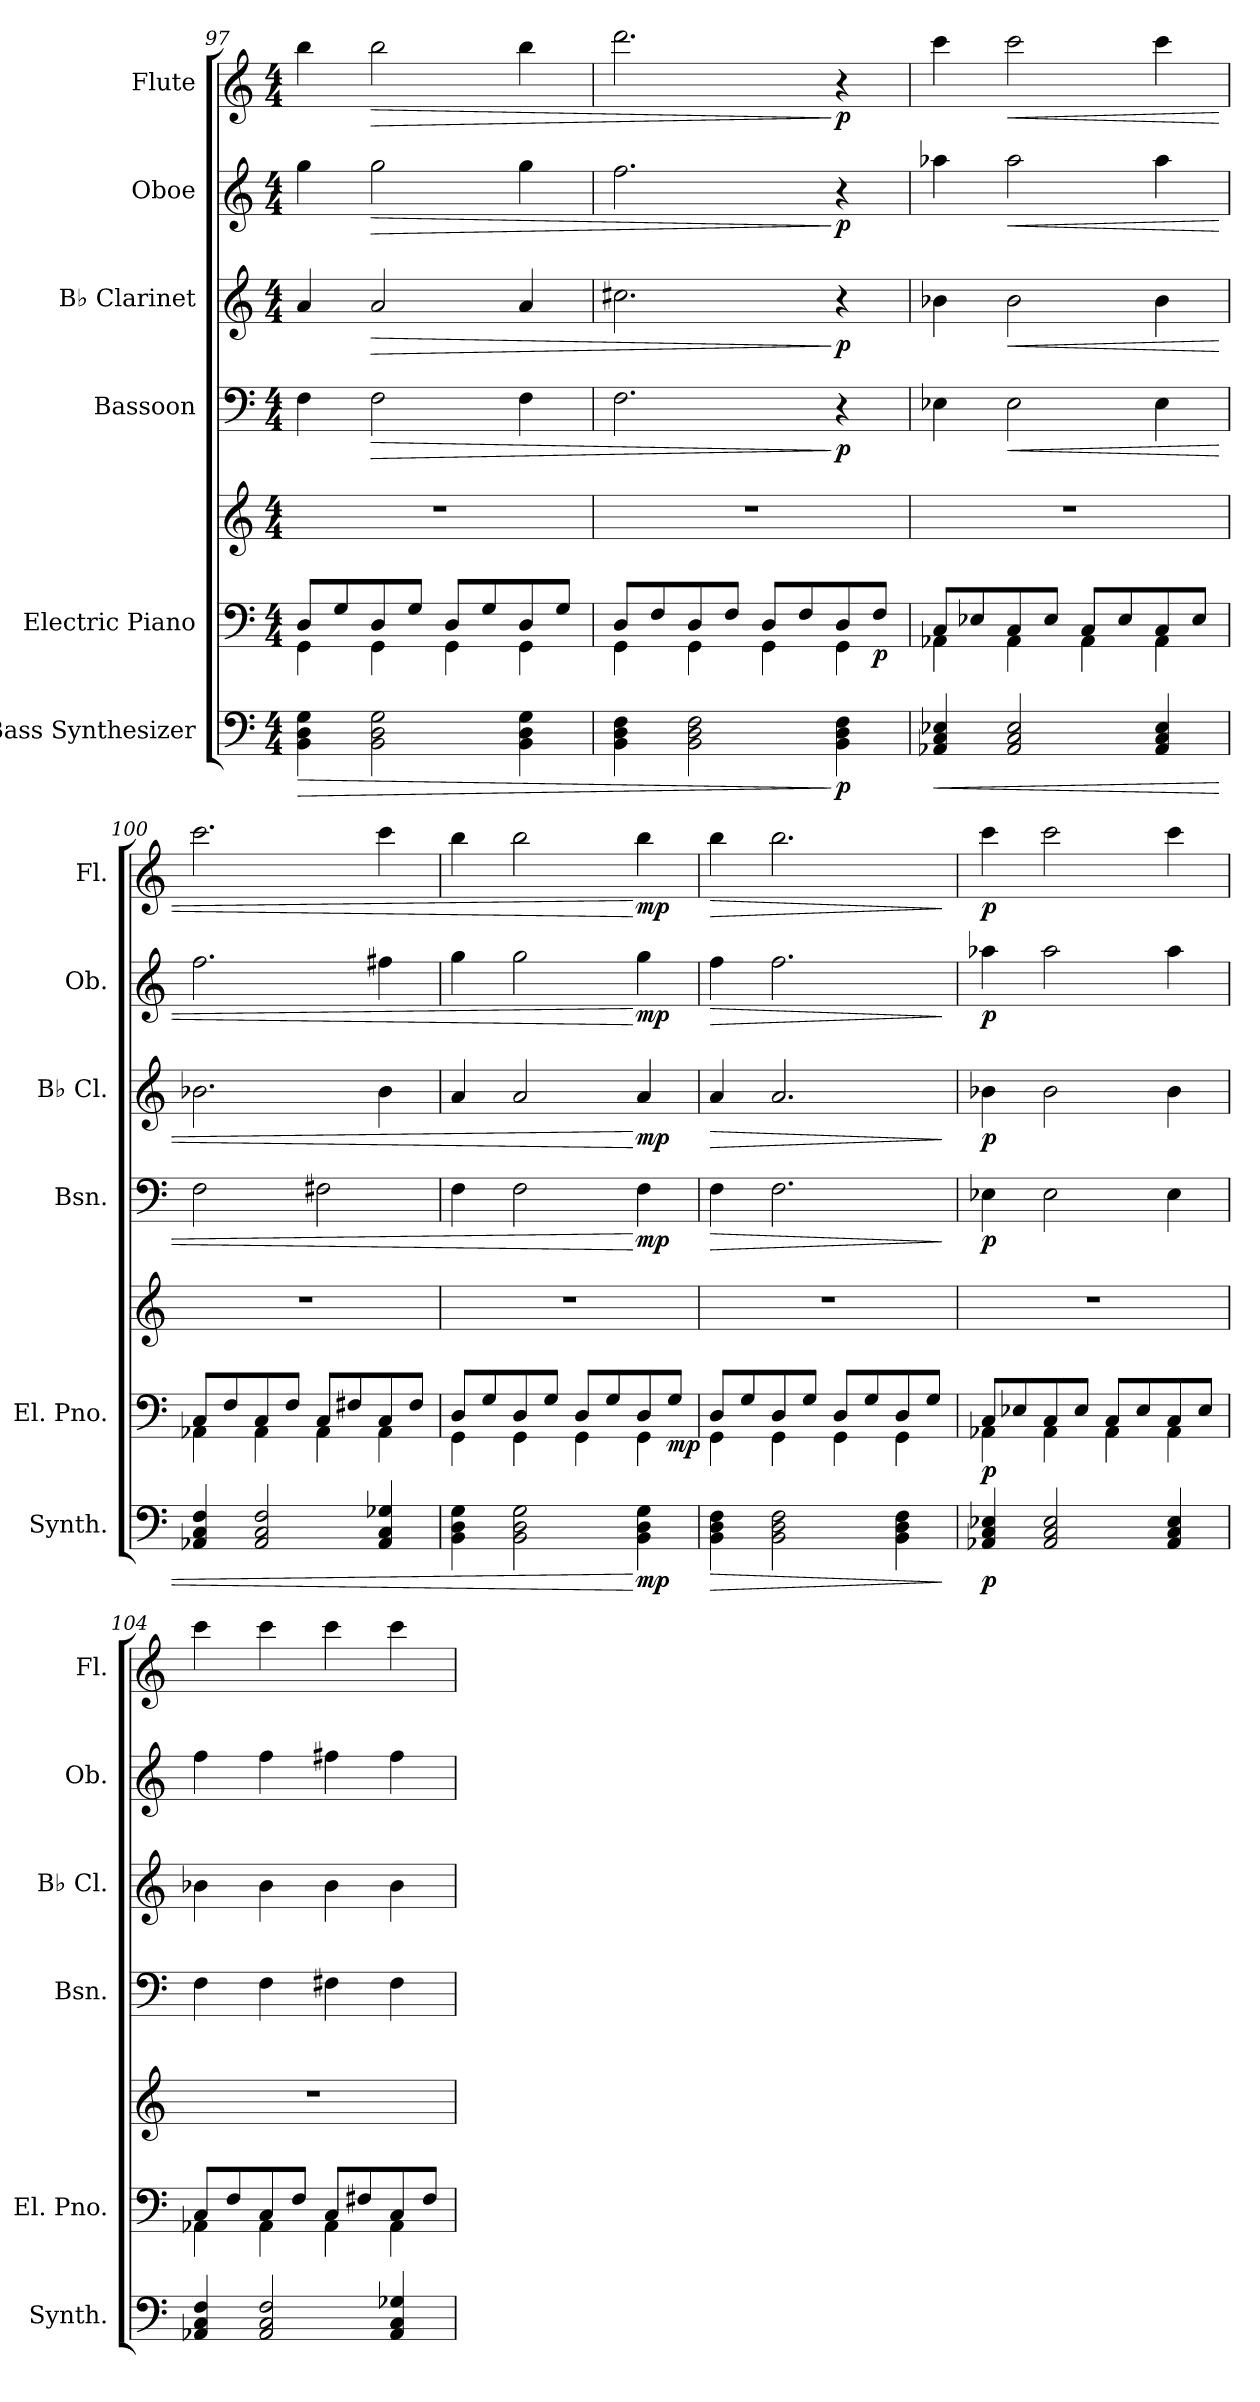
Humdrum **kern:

**kern	**dynam	**kern	**kern	**dynam	**kern	**dynam	**kern	**dynam	**kern	**dynam	**kern	**dynam
*part6	*part6	*part5	*part5	*part5	*part4	*part4	*part3	*part3	*part2	*part2	*part1	*part1
*staff7	*staff7	*staff6	*staff5	*staff5/6	*staff4	*staff4	*staff3	*staff3	*staff2	*staff2	*staff1	*staff1
*I"Bass Synthesizer	*	*I"Electric Piano	*	*	*I"Bassoon	*	*I"B♭ Clarinet	*	*I"Oboe	*	*I"Flute	*
*I'Synth.	*	*I'El. Pno.	*	*	*I'Bsn.	*	*I'B♭ Cl.	*	*I'Ob.	*	*I'Fl.	*
!!LO:PB:g=z
*clefF4	*	*clefF4	*clefG2	*	*clefF4	*	*clefG2	*	*clefG2	*	*clefG2	*
*	*	*	*	*	*	*	*ITrd1c2	*	*	*	*	*
*k[]	*	*k[]	*k[]	*	*k[]	*	*k[b-e-]	*	*k[]	*	*k[]	*
*M4/4	*	*M4/4	*M4/4	*	*M4/4	*	*M4/4	*	*M4/4	*	*M4/4	*
=97	=97	=97	=97	=97	=97	=97	=97	=97	=97	=97	=97	=97
!	!LO:HP:b	!	!	!	!	!	!	!	!	!	!	!
*	*	*^	*	*	*	*	*	*	*	*	*	*
4BB\ 4D\ 4G\	>	8D/L	4GG\	1r	.	4F\	.	4g/	.	4gg\	.	4bb\	.
.	.	8G/	.	.	.	.	.	.	.	.	.	.	.
!	!	!	!	!	!	!	!LO:HP:b	!	!LO:HP:b	!	!LO:HP:b	!	!LO:HP:b
2BB\ 2D\ 2G\	.	8D/	4GG\	.	.	2F\	>	2g/	>	2gg\	>	2bb\	>
.	.	8G/J	.	.	.	.	.	.	.	.	.	.	.
.	.	8D/L	4GG\	.	.	.	.	.	.	.	.	.	.
.	.	8G/	.	.	.	.	.	.	.	.	.	.	.
4BB\ 4D\ 4G\	.	8D/	4GG\	.	.	4F\	.	4g/	.	4gg\	.	4bb\	.
.	.	8G/J	.	.	.	.	.	.	.	.	.	.	.
=98	=98	=98	=98	=98	=98	=98	=98	=98	=98	=98	=98	=98	=98
4BB\ 4D\ 4F\	.	8D/L	4GG\	1r	.	2.F\	.	2.bn\	.	2.ff\	.	2.ddd\	.
.	.	8F/	.	.	.	.	.	.	.	.	.	.	.
2BB\ 2D\ 2F\	.	8D/	4GG\	.	.	.	.	.	.	.	.	.	.
.	.	8F/J	.	.	.	.	.	.	.	.	.	.	.
.	.	8D/L	4GG\	.	.	.	.	.	.	.	.	.	.
.	.	8F/	.	.	.	.	.	.	.	.	.	.	.
!	!LO:DY:n=1:b	!	!	!	!	!	!LO:DY:n=1:b	!	!LO:DY:n=1:b	!	!LO:DY:n=1:b	!	!LO:DY:n=1:b
4BB\ 4D\ 4F\	] p	8D/	4GG\	.	.	4r	] p	4r	] p	4r	] p	4r	] p
!	!	!	!	!	!LO:DY:b=2	!	!	!	!	!	!	!	!
.	.	8F/J	.	.	p	.	.	.	.	.	.	.	.
=99	=99	=99	=99	=99	=99	=99	=99	=99	=99	=99	=99	=99	=99
!	!LO:HP:b	!	!	!	!	!	!	!	!	!	!	!	!
4AA-X/ 4C/ 4E-X/	<	8C/L	4AA-X\	1r	.	4E-X\	.	4a-X\	.	4aa-X\	.	4ccc\	.
.	.	8E-X/	.	.	.	.	.	.	.	.	.	.	.
!	!	!	!	!	!	!	!LO:HP:b	!	!LO:HP:b	!	!LO:HP:b	!	!LO:HP:b
2AA-/ 2C/ 2E-/	.	8C/	4AA-\	.	.	2E-\	<	2a-\	<	2aa-\	<	2ccc\	<
.	.	8E-/J	.	.	.	.	.	.	.	.	.	.	.
.	.	8C/L	4AA-\	.	.	.	.	.	.	.	.	.	.
.	.	8E-/	.	.	.	.	.	.	.	.	.	.	.
4AA-/ 4C/ 4E-/	.	8C/	4AA-\	.	.	4E-\	.	4a-\	.	4aa-\	.	4ccc\	.
.	.	8E-/J	.	.	.	.	.	.	.	.	.	.	.
=100	=100	=100	=100	=100	=100	=100	=100	=100	=100	=100	=100	=100	=100
4AA-X/ 4C/ 4F/	.	8C/L	4AA-X\	1r	.	2F\	.	2.a-X\	.	2.ff\	.	2.ccc\	.
.	.	8F/	.	.	.	.	.	.	.	.	.	.	.
2AA-/ 2C/ 2F/	.	8C/	4AA-\	.	.	.	.	.	.	.	.	.	.
.	.	8F/J	.	.	.	.	.	.	.	.	.	.	.
.	.	8C/L	4AA-\	.	.	2F#X\	.	.	.	.	.	.	.
.	.	8F#X/	.	.	.	.	.	.	.	.	.	.	.
4AA-/ 4C/ 4G-X/	.	8C/	4AA-\	.	.	.	.	4a-\	.	4ff#X\	.	4ccc\	.
.	.	8F#/J	.	.	.	.	.	.	.	.	.	.	.
=101	=101	=101	=101	=101	=101	=101	=101	=101	=101	=101	=101	=101	=101
4BB\ 4D\ 4G\	.	8D/L	4GG\	1r	.	4F\	.	4g/	.	4gg\	.	4bb\	.
.	.	8G/	.	.	.	.	.	.	.	.	.	.	.
2BB\ 2D\ 2G\	.	8D/	4GG\	.	.	2F\	.	2g/	.	2gg\	.	2bb\	.
.	.	8G/J	.	.	.	.	.	.	.	.	.	.	.
.	.	8D/L	4GG\	.	.	.	.	.	.	.	.	.	.
.	.	8G/	.	.	.	.	.	.	.	.	.	.	.
!	!LO:DY:n=1:b	!	!	!	!	!	!LO:DY:n=1:b	!	!LO:DY:n=1:b	!	!LO:DY:n=1:b	!	!LO:DY:n=1:b
4BB\ 4D\ 4G\	[ mp	8D/	4GG\	.	.	4F\	[ mp	4g/	[ mp	4gg\	[ mp	4bb\	[ mp
!	!	!	!	!	!LO:DY:b=2	!	!	!	!	!	!	!	!
.	.	8G/J	.	.	mp	.	.	.	.	.	.	.	.
!!LO:PB:g=z
=102	=102	=102	=102	=102	=102	=102	=102	=102	=102	=102	=102	=102	=102
!	!LO:HP:b	!	!	!	!	!	!LO:HP:b	!	!LO:HP:b	!	!LO:HP:b	!	!LO:HP:b
4BB\ 4D\ 4F\	>	8D/L	4GG\	1r	.	4F\	>	4g/	>	4ff\	>	4bb\	>
.	.	8G/	.	.	.	.	.	.	.	.	.	.	.
2BB\ 2D\ 2F\	.	8D/	4GG\	.	.	2.F\	.	2.g/	.	2.ff\	.	2.bb\	.
.	.	8G/J	.	.	.	.	.	.	.	.	.	.	.
.	.	8D/L	4GG\	.	.	.	.	.	.	.	.	.	.
.	.	8G/	.	.	.	.	.	.	.	.	.	.	.
4BB\ 4D\ 4F\	.	8D/	4GG\	.	.	.	.	.	.	.	.	.	.
.	.	8G/J	.	.	.	.	.	.	.	.	.	.	.
*	*	*v	*v	*	*	*	*	*	*	*	*	*	*
.	]	.	.	.	.	]	.	]	.	]	.	]
=103	=103	=103	=103	=103	=103	=103	=103	=103	=103	=103	=103	=103
*	*	*^	*	*	*	*	*	*	*	*	*	*
!	!LO:DY:b	!	!	!	!LO:DY:b=2	!	!LO:DY:b	!	!LO:DY:b	!	!LO:DY:b	!	!LO:DY:b
4AA-X/ 4C/ 4E-X/	p	8C/L	4AA-X\	1r	p	4E-X\	p	4a-X\	p	4aa-X\	p	4ccc\	p
.	.	8E-X/	.	.	.	.	.	.	.	.	.	.	.
2AA-/ 2C/ 2E-/	.	8C/	4AA-\	.	.	2E-\	.	2a-\	.	2aa-\	.	2ccc\	.
.	.	8E-/J	.	.	.	.	.	.	.	.	.	.	.
.	.	8C/L	4AA-\	.	.	.	.	.	.	.	.	.	.
.	.	8E-/	.	.	.	.	.	.	.	.	.	.	.
4AA-/ 4C/ 4E-/	.	8C/	4AA-\	.	.	4E-\	.	4a-\	.	4aa-\	.	4ccc\	.
.	.	8E-/J	.	.	.	.	.	.	.	.	.	.	.
=104	=104	=104	=104	=104	=104	=104	=104	=104	=104	=104	=104	=104	=104
4AA-X/ 4C/ 4F/	.	8C/L	4AA-X\	1r	.	4F\	.	4a-X\	.	4ff\	.	4ccc\	.
.	.	8F/	.	.	.	.	.	.	.	.	.	.	.
2AA-/ 2C/ 2F/	.	8C/	4AA-\	.	.	4F\	.	4a-\	.	4ff\	.	4ccc\	.
.	.	8F/J	.	.	.	.	.	.	.	.	.	.	.
.	.	8C/L	4AA-\	.	.	4F#X\	.	4a-\	.	4ff#X\	.	4ccc\	.
.	.	8F#X/	.	.	.	.	.	.	.	.	.	.	.
4AA-/ 4C/ 4G-X/	.	8C/	4AA-\	.	.	4F#\	.	4a-\	.	4ff#\	.	4ccc\	.
.	.	8F#/J	.	.	.	.	.	.	.	.	.	.	.
*	*	*v	*v	*	*	*	*	*	*	*	*	*	*
=	=	=	=	=	=	=	=	=	=	=	=	=
*-	*-	*-	*-	*-	*-	*-	*-	*-	*-	*-	*-	*-
